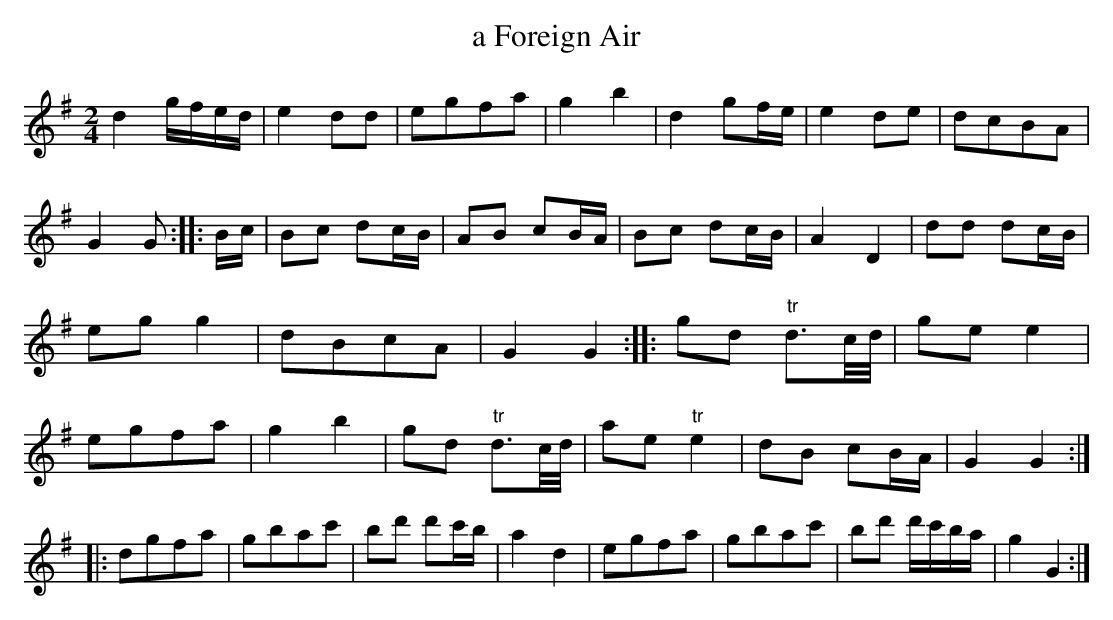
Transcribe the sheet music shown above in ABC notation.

X:1
T:a Foreign Air
M:2/4
K:G major
d4 gfed| e4 d2d2| e2g2f2a2| g4b4|\
d4 g2fe| e4 d2e2| d2c2B2A2| G4 G2::\
Bc|\
B2c2 d2cB| A2B2 c2BA| B2c2 d2cB| A4 D4|\
d2d2 d2cB| e2g2 g4| d2B2c2A2| G4 G4::\
g2d2 "tr"d3c/d/| g2e2 e4| e2g2f2a2| g4 b4|\
g2d2 "tr"d3c/d/| a2e2 "tr"e4|d2B2 c2BA| G4 G4::\
d2g2f2a2| g2b2a2c'2| b2d'2 d'2c'b| a4d4|\
e2g2f2a2| g2b2a2c'2| b2d'2 d'c'ba| g4 G4:|
